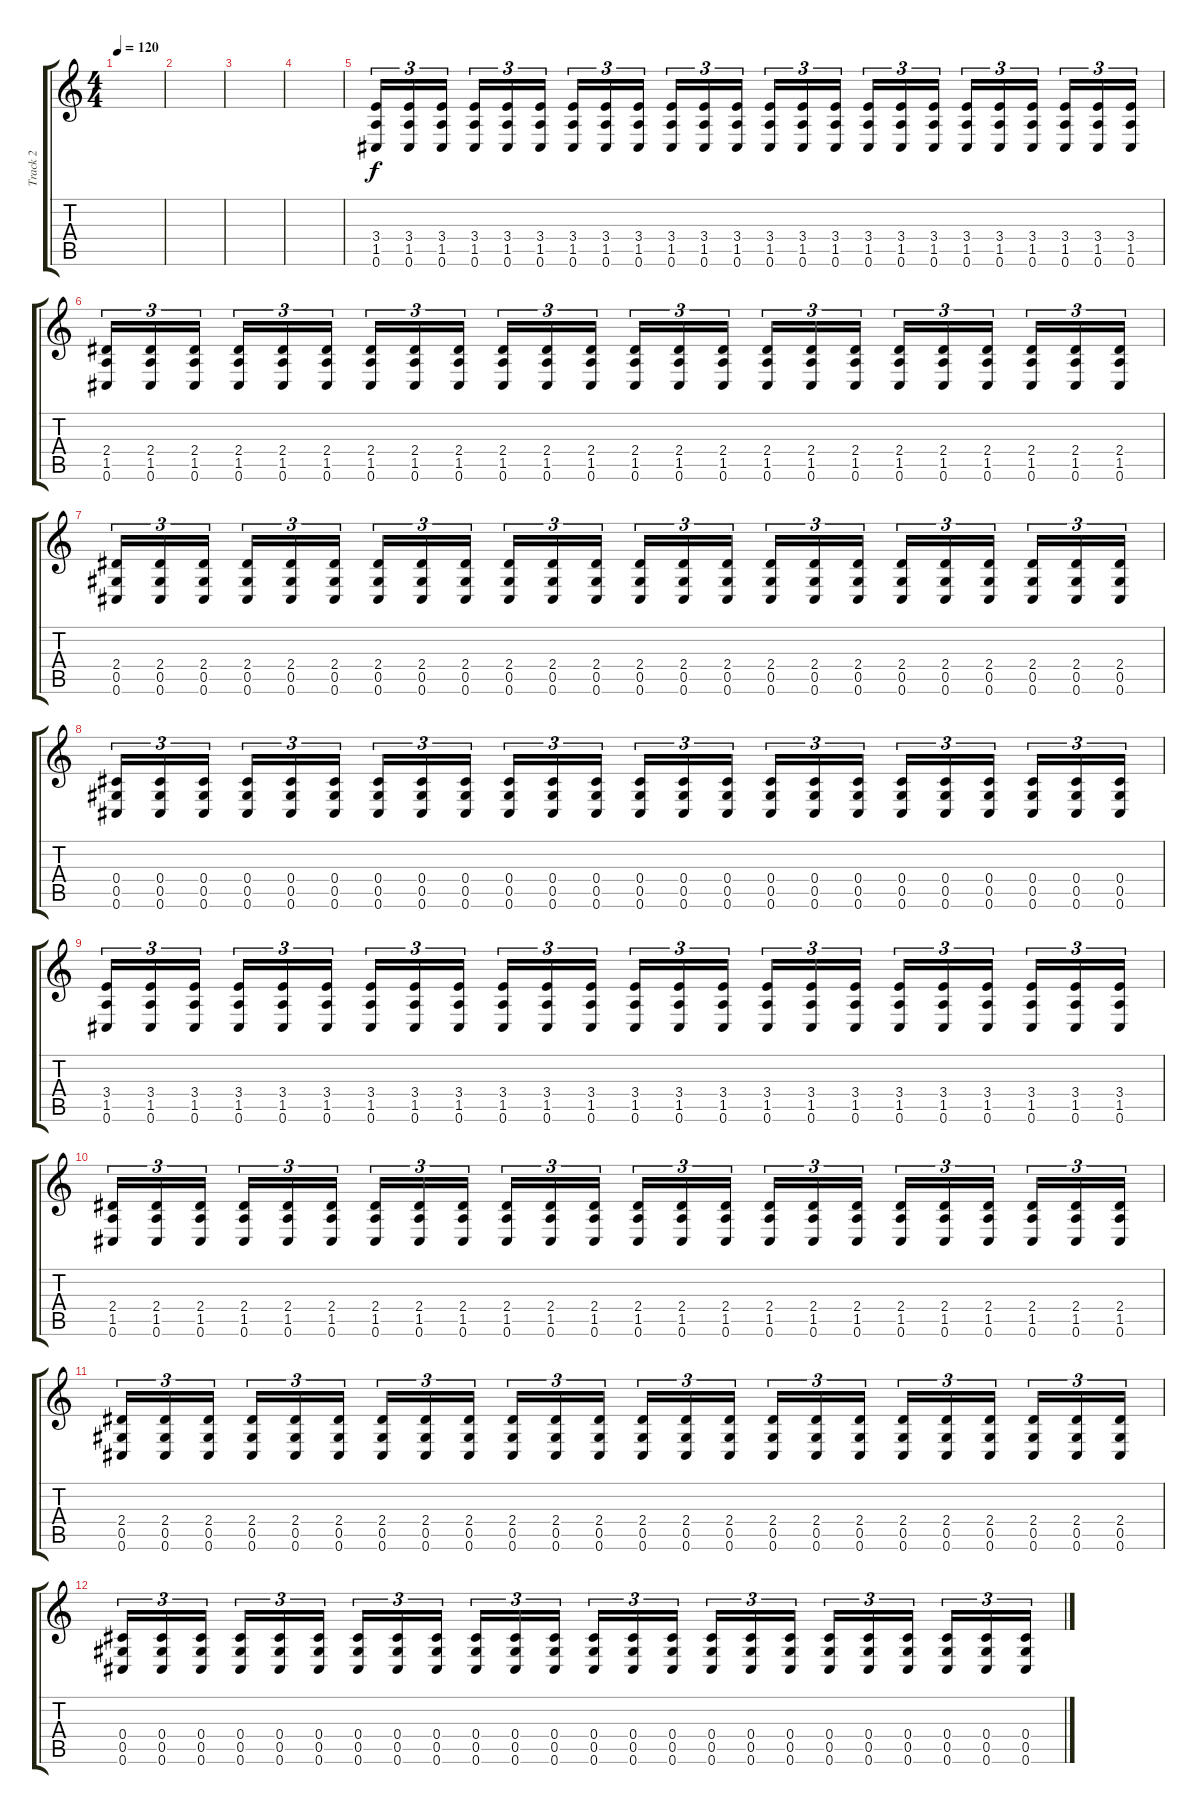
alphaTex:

\track ("Track 2" "Track 2") {instrument overdrivenguitar}
\staff {score tabs}
\tuning (Eb4 Bb3 Gb3 Db3 Ab2 Db2) {hide}
\ts (4 4)
\tempo 120
\clef g2
\ks c
|
|
|
|
(3.4 1.5 0.6).16{tu (3 2)} (3.4 1.5 0.6).16{tu (3 2)} (3.4 1.5 0.6).16{tu (3 2) beam splitsecondary} (3.4 1.5 0.6).16{tu (3 2)} (3.4 1.5 0.6).16{tu (3 2)} (3.4 1.5 0.6).16{tu (3 2)} (3.4 1.5 0.6).16{tu (3 2)} (3.4 1.5 0.6).16{tu (3 2)} (3.4 1.5 0.6).16{tu (3 2) beam splitsecondary} (3.4 1.5 0.6).16{tu (3 2)} (3.4 1.5 0.6).16{tu (3 2)} (3.4 1.5 0.6).16{tu (3 2)} (3.4 1.5 0.6).16{tu (3 2)} (3.4 1.5 0.6).16{tu (3 2)} (3.4 1.5 0.6).16{tu (3 2) beam splitsecondary} (3.4 1.5 0.6).16{tu (3 2)} (3.4 1.5 0.6).16{tu (3 2)} (3.4 1.5 0.6).16{tu (3 2)} (3.4 1.5 0.6).16{tu (3 2)} (3.4 1.5 0.6).16{tu (3 2)} (3.4 1.5 0.6).16{tu (3 2) beam splitsecondary} (3.4 1.5 0.6).16{tu (3 2)} (3.4 1.5 0.6).16{tu (3 2)} (3.4 1.5 0.6).16{tu (3 2)} |
(2.4 1.5 0.6).16{tu (3 2)} (2.4 1.5 0.6).16{tu (3 2)} (2.4 1.5 0.6).16{tu (3 2) beam splitsecondary} (2.4 1.5 0.6).16{tu (3 2)} (2.4 1.5 0.6).16{tu (3 2)} (2.4 1.5 0.6).16{tu (3 2)} (2.4 1.5 0.6).16{tu (3 2)} (2.4 1.5 0.6).16{tu (3 2)} (2.4 1.5 0.6).16{tu (3 2) beam splitsecondary} (2.4 1.5 0.6).16{tu (3 2)} (2.4 1.5 0.6).16{tu (3 2)} (2.4 1.5 0.6).16{tu (3 2)} (2.4 1.5 0.6).16{tu (3 2)} (2.4 1.5 0.6).16{tu (3 2)} (2.4 1.5 0.6).16{tu (3 2) beam splitsecondary} (2.4 1.5 0.6).16{tu (3 2)} (2.4 1.5 0.6).16{tu (3 2)} (2.4 1.5 0.6).16{tu (3 2)} (2.4 1.5 0.6).16{tu (3 2)} (2.4 1.5 0.6).16{tu (3 2)} (2.4 1.5 0.6).16{tu (3 2) beam splitsecondary} (2.4 1.5 0.6).16{tu (3 2)} (2.4 1.5 0.6).16{tu (3 2)} (2.4 1.5 0.6).16{tu (3 2)} |
(2.4 0.5 0.6).16{tu (3 2)} (2.4 0.5 0.6).16{tu (3 2)} (2.4 0.5 0.6).16{tu (3 2) beam splitsecondary} (2.4 0.5 0.6).16{tu (3 2)} (2.4 0.5 0.6).16{tu (3 2)} (2.4 0.5 0.6).16{tu (3 2)} (2.4 0.5 0.6).16{tu (3 2)} (2.4 0.5 0.6).16{tu (3 2)} (2.4 0.5 0.6).16{tu (3 2) beam splitsecondary} (2.4 0.5 0.6).16{tu (3 2)} (2.4 0.5 0.6).16{tu (3 2)} (2.4 0.5 0.6).16{tu (3 2)} (2.4 0.5 0.6).16{tu (3 2)} (2.4 0.5 0.6).16{tu (3 2)} (2.4 0.5 0.6).16{tu (3 2) beam splitsecondary} (2.4 0.5 0.6).16{tu (3 2)} (2.4 0.5 0.6).16{tu (3 2)} (2.4 0.5 0.6).16{tu (3 2)} (2.4 0.5 0.6).16{tu (3 2)} (2.4 0.5 0.6).16{tu (3 2)} (2.4 0.5 0.6).16{tu (3 2) beam splitsecondary} (2.4 0.5 0.6).16{tu (3 2)} (2.4 0.5 0.6).16{tu (3 2)} (2.4 0.5 0.6).16{tu (3 2)} |
(0.4 0.5 0.6).16{tu (3 2)} (0.4 0.5 0.6).16{tu (3 2)} (0.4 0.5 0.6).16{tu (3 2) beam splitsecondary} (0.4 0.5 0.6).16{tu (3 2)} (0.4 0.5 0.6).16{tu (3 2)} (0.4 0.5 0.6).16{tu (3 2)} (0.4 0.5 0.6).16{tu (3 2)} (0.4 0.5 0.6).16{tu (3 2)} (0.4 0.5 0.6).16{tu (3 2) beam splitsecondary} (0.4 0.5 0.6).16{tu (3 2)} (0.4 0.5 0.6).16{tu (3 2)} (0.4 0.5 0.6).16{tu (3 2)} (0.4 0.5 0.6).16{tu (3 2)} (0.4 0.5 0.6).16{tu (3 2)} (0.4 0.5 0.6).16{tu (3 2) beam splitsecondary} (0.4 0.5 0.6).16{tu (3 2)} (0.4 0.5 0.6).16{tu (3 2)} (0.4 0.5 0.6).16{tu (3 2)} (0.4 0.5 0.6).16{tu (3 2)} (0.4 0.5 0.6).16{tu (3 2)} (0.4 0.5 0.6).16{tu (3 2) beam splitsecondary} (0.4 0.5 0.6).16{tu (3 2)} (0.4 0.5 0.6).16{tu (3 2)} (0.4 0.5 0.6).16{tu (3 2)} |
(3.4 1.5 0.6).16{tu (3 2)} (3.4 1.5 0.6).16{tu (3 2)} (3.4 1.5 0.6).16{tu (3 2) beam splitsecondary} (3.4 1.5 0.6).16{tu (3 2)} (3.4 1.5 0.6).16{tu (3 2)} (3.4 1.5 0.6).16{tu (3 2)} (3.4 1.5 0.6).16{tu (3 2)} (3.4 1.5 0.6).16{tu (3 2)} (3.4 1.5 0.6).16{tu (3 2) beam splitsecondary} (3.4 1.5 0.6).16{tu (3 2)} (3.4 1.5 0.6).16{tu (3 2)} (3.4 1.5 0.6).16{tu (3 2)} (3.4 1.5 0.6).16{tu (3 2)} (3.4 1.5 0.6).16{tu (3 2)} (3.4 1.5 0.6).16{tu (3 2) beam splitsecondary} (3.4 1.5 0.6).16{tu (3 2)} (3.4 1.5 0.6).16{tu (3 2)} (3.4 1.5 0.6).16{tu (3 2)} (3.4 1.5 0.6).16{tu (3 2)} (3.4 1.5 0.6).16{tu (3 2)} (3.4 1.5 0.6).16{tu (3 2) beam splitsecondary} (3.4 1.5 0.6).16{tu (3 2)} (3.4 1.5 0.6).16{tu (3 2)} (3.4 1.5 0.6).16{tu (3 2)} |
(2.4 1.5 0.6).16{tu (3 2)} (2.4 1.5 0.6).16{tu (3 2)} (2.4 1.5 0.6).16{tu (3 2) beam splitsecondary} (2.4 1.5 0.6).16{tu (3 2)} (2.4 1.5 0.6).16{tu (3 2)} (2.4 1.5 0.6).16{tu (3 2)} (2.4 1.5 0.6).16{tu (3 2)} (2.4 1.5 0.6).16{tu (3 2)} (2.4 1.5 0.6).16{tu (3 2) beam splitsecondary} (2.4 1.5 0.6).16{tu (3 2)} (2.4 1.5 0.6).16{tu (3 2)} (2.4 1.5 0.6).16{tu (3 2)} (2.4 1.5 0.6).16{tu (3 2)} (2.4 1.5 0.6).16{tu (3 2)} (2.4 1.5 0.6).16{tu (3 2) beam splitsecondary} (2.4 1.5 0.6).16{tu (3 2)} (2.4 1.5 0.6).16{tu (3 2)} (2.4 1.5 0.6).16{tu (3 2)} (2.4 1.5 0.6).16{tu (3 2)} (2.4 1.5 0.6).16{tu (3 2)} (2.4 1.5 0.6).16{tu (3 2) beam splitsecondary} (2.4 1.5 0.6).16{tu (3 2)} (2.4 1.5 0.6).16{tu (3 2)} (2.4 1.5 0.6).16{tu (3 2)} |
(2.4 0.5 0.6).16{tu (3 2)} (2.4 0.5 0.6).16{tu (3 2)} (2.4 0.5 0.6).16{tu (3 2) beam splitsecondary} (2.4 0.5 0.6).16{tu (3 2)} (2.4 0.5 0.6).16{tu (3 2)} (2.4 0.5 0.6).16{tu (3 2)} (2.4 0.5 0.6).16{tu (3 2)} (2.4 0.5 0.6).16{tu (3 2)} (2.4 0.5 0.6).16{tu (3 2) beam splitsecondary} (2.4 0.5 0.6).16{tu (3 2)} (2.4 0.5 0.6).16{tu (3 2)} (2.4 0.5 0.6).16{tu (3 2)} (2.4 0.5 0.6).16{tu (3 2)} (2.4 0.5 0.6).16{tu (3 2)} (2.4 0.5 0.6).16{tu (3 2) beam splitsecondary} (2.4 0.5 0.6).16{tu (3 2)} (2.4 0.5 0.6).16{tu (3 2)} (2.4 0.5 0.6).16{tu (3 2)} (2.4 0.5 0.6).16{tu (3 2)} (2.4 0.5 0.6).16{tu (3 2)} (2.4 0.5 0.6).16{tu (3 2) beam splitsecondary} (2.4 0.5 0.6).16{tu (3 2)} (2.4 0.5 0.6).16{tu (3 2)} (2.4 0.5 0.6).16{tu (3 2)} |
(0.4 0.5 0.6).16{tu (3 2)} (0.4 0.5 0.6).16{tu (3 2)} (0.4 0.5 0.6).16{tu (3 2) beam splitsecondary} (0.4 0.5 0.6).16{tu (3 2)} (0.4 0.5 0.6).16{tu (3 2)} (0.4 0.5 0.6).16{tu (3 2)} (0.4 0.5 0.6).16{tu (3 2)} (0.4 0.5 0.6).16{tu (3 2)} (0.4 0.5 0.6).16{tu (3 2) beam splitsecondary} (0.4 0.5 0.6).16{tu (3 2)} (0.4 0.5 0.6).16{tu (3 2)} (0.4 0.5 0.6).16{tu (3 2)} (0.4 0.5 0.6).16{tu (3 2)} (0.4 0.5 0.6).16{tu (3 2)} (0.4 0.5 0.6).16{tu (3 2) beam splitsecondary} (0.4 0.5 0.6).16{tu (3 2)} (0.4 0.5 0.6).16{tu (3 2)} (0.4 0.5 0.6).16{tu (3 2)} (0.4 0.5 0.6).16{tu (3 2)} (0.4 0.5 0.6).16{tu (3 2)} (0.4 0.5 0.6).16{tu (3 2) beam splitsecondary} (0.4 0.5 0.6).16{tu (3 2)} (0.4 0.5 0.6).16{tu (3 2)} (0.4 0.5 0.6).16{tu (3 2)}
